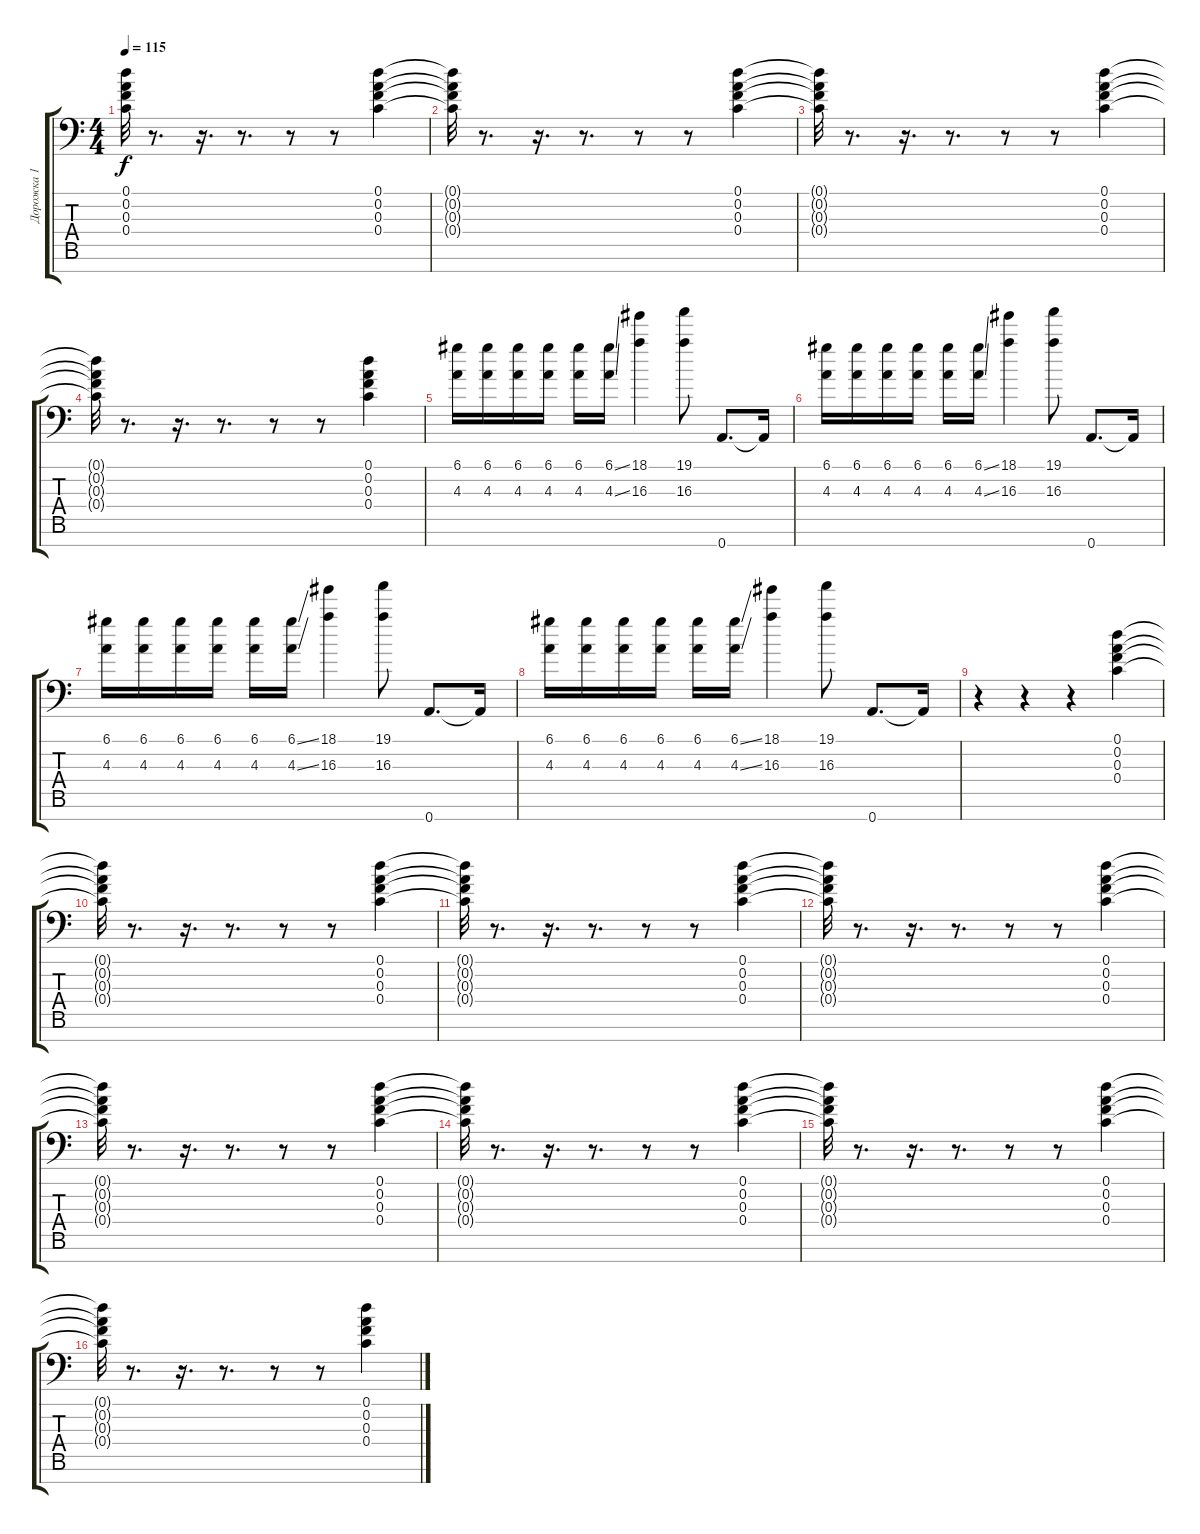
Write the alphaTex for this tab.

\track ("Дорожка 1" "Дорожка 1") {instrument overdrivenguitar}
\staff {score tabs}
\tuning (D4 A3 F3 C3 G2 D2 A1) {hide}
\ts (4 4)
\tempo 115
\clef f4
\ks c
(0.1{t} 0.2{t} 0.3{t} 0.4{t}).32{dy f} r.8{d} r.16{d} r.8{d} r.8 r.8 (0.1 0.2 0.3 0.4).4 |
(0.1{t} 0.2{t} 0.3{t} 0.4{t}).32 r.8{d} r.16{d} r.8{d} r.8 r.8 (0.1 0.2 0.3 0.4).4 |
(0.1{t} 0.2{t} 0.3{t} 0.4{t}).32 r.8{d} r.16{d} r.8{d} r.8 r.8 (0.1 0.2 0.3 0.4).4 |
(0.1{t} 0.2{t} 0.3{t} 0.4{t}).32 r.8{d} r.16{d} r.8{d} r.8 r.8 (0.1 0.2 0.3 0.4).4 |
(6.1 4.3).16{volume 12} (6.1 4.3).16 (6.1 4.3).16 (6.1 4.3).16 (6.1 4.3).16 (6.1{ss} 4.3{ss}).16 (18.1 16.3).4 (19.1 16.3).8 0.7.8{d} 0.7{t}.16 |
(6.1 4.3).16 (6.1 4.3).16 (6.1 4.3).16 (6.1 4.3).16 (6.1 4.3).16 (6.1{ss} 4.3{ss}).16 (18.1 16.3).4 (19.1 16.3).8 0.7.8{d} 0.7{t}.16 |
(6.1 4.3).16 (6.1 4.3).16 (6.1 4.3).16 (6.1 4.3).16 (6.1 4.3).16 (6.1{ss} 4.3{ss}).16 (18.1 16.3).4 (19.1 16.3).8 0.7.8{d} 0.7{t}.16 |
(6.1 4.3).16 (6.1 4.3).16 (6.1 4.3).16 (6.1 4.3).16 (6.1 4.3).16 (6.1{ss} 4.3{ss}).16 (18.1 16.3).4 (19.1 16.3).8 0.7.8{d} 0.7{t}.16 |
r.4{volume 9} r.4 r.4 (0.1 0.2 0.3 0.4).4 |
(0.1{t} 0.2{t} 0.3{t} 0.4{t}).32 r.8{d} r.16{d} r.8{d} r.8 r.8 (0.1 0.2 0.3 0.4).4 |
(0.1{t} 0.2{t} 0.3{t} 0.4{t}).32 r.8{d} r.16{d} r.8{d} r.8 r.8 (0.1 0.2 0.3 0.4).4 |
(0.1{t} 0.2{t} 0.3{t} 0.4{t}).32 r.8{d} r.16{d} r.8{d} r.8 r.8 (0.1 0.2 0.3 0.4).4 |
(0.1{t} 0.2{t} 0.3{t} 0.4{t}).32 r.8{d} r.16{d} r.8{d} r.8 r.8 (0.1 0.2 0.3 0.4).4 |
(0.1{t} 0.2{t} 0.3{t} 0.4{t}).32 r.8{d} r.16{d} r.8{d} r.8 r.8 (0.1 0.2 0.3 0.4).4 |
(0.1{t} 0.2{t} 0.3{t} 0.4{t}).32 r.8{d} r.16{d} r.8{d} r.8 r.8 (0.1 0.2 0.3 0.4).4 |
(0.1{t} 0.2{t} 0.3{t} 0.4{t}).32 r.8{d} r.16{d} r.8{d} r.8 r.8 (0.1 0.2 0.3 0.4).4
